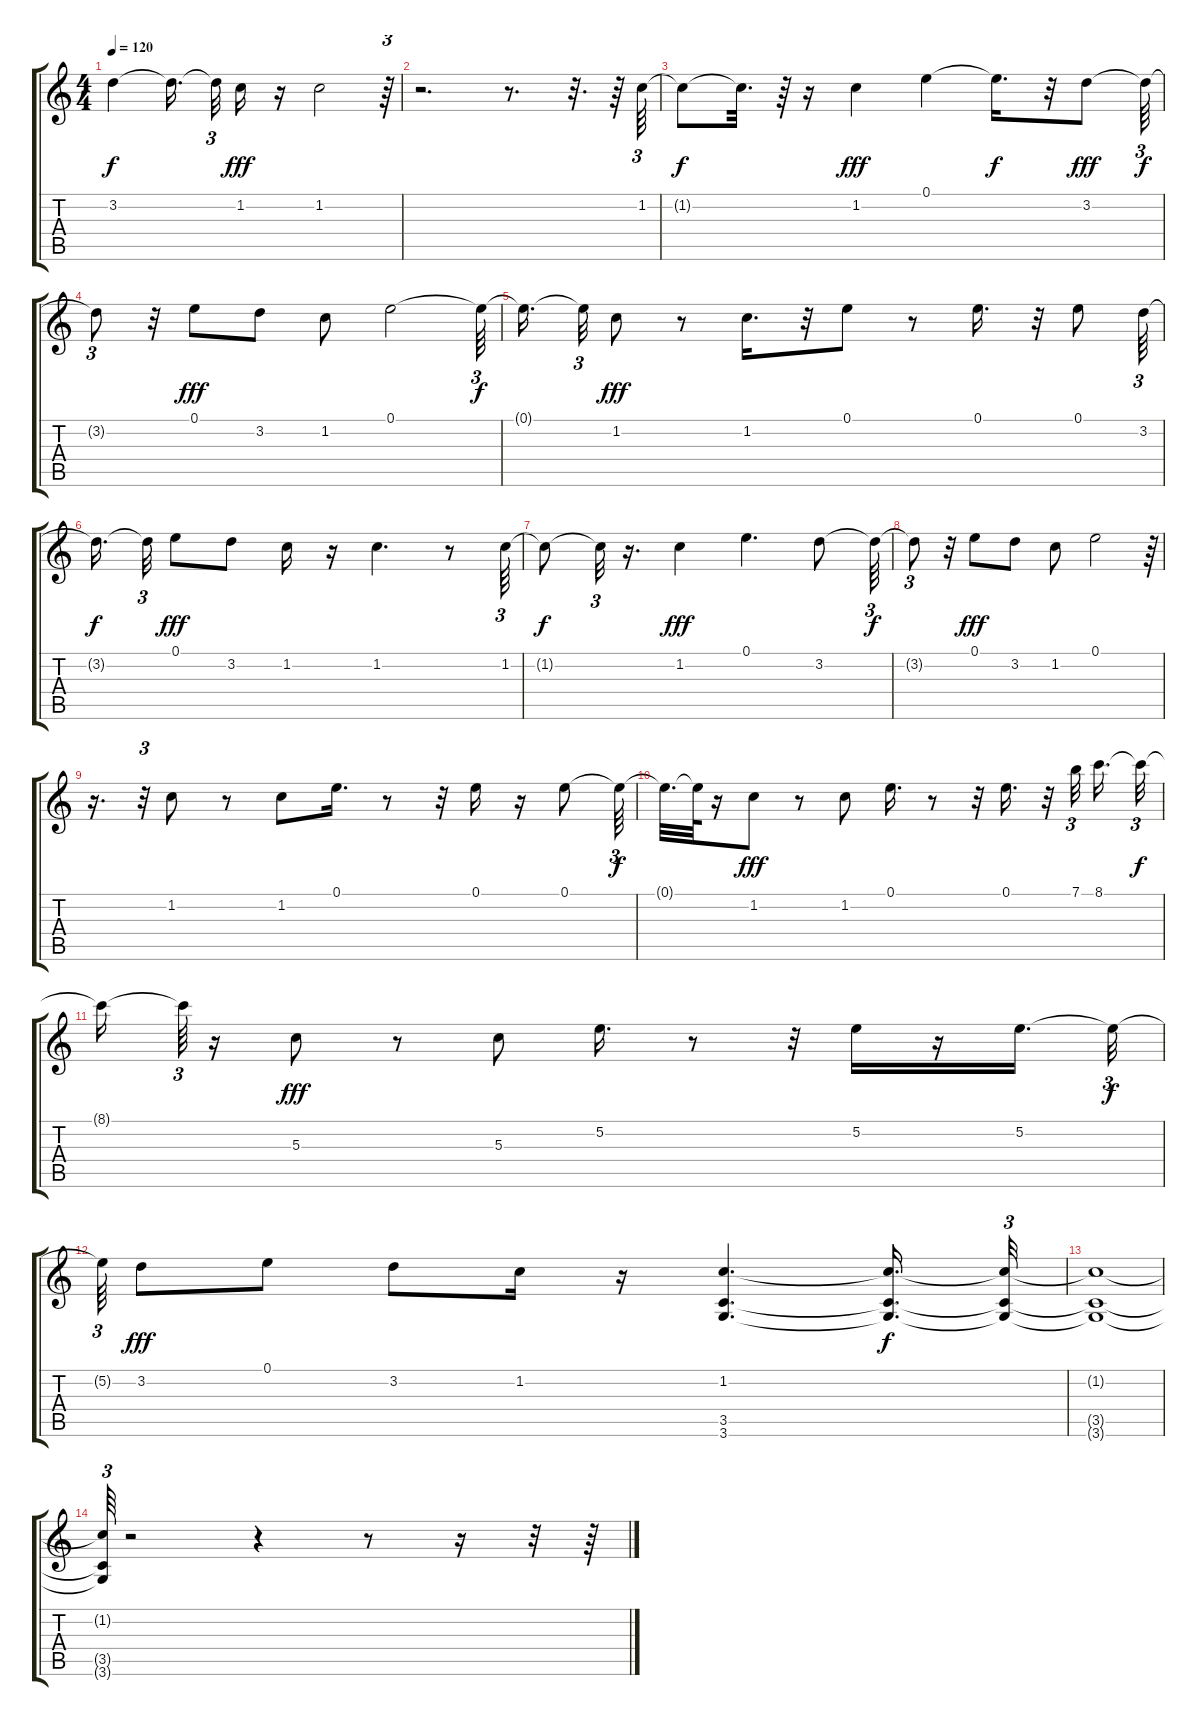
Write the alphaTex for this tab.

\track "" {instrument distortionguitar}
\staff {score tabs}
\tuning (E4 B3 G3 D3 A2 E2) {hide}
\ts (4 4)
\tempo 120
\clef g2
\ks c
3.2{t}.4{dy f} 3.2{t}.16{d beam splitsecondary} 3.2{t}.32{tu (3 2)} 1.2.16{dy fff} r.16 1.2.2 r.64{tu (3 2)} |
r.2{d} r.8{d} r.32{d} r.64 1.2.64{tu (3 2)} |
1.2{t}.8{dy f} 1.2{t}.32{d} r.64 r.16 1.2.4{dy fff} 0.1.4 0.1{t}.16{d dy f} r.32 3.2.8{dy fff} 3.2{t}.64{tu (3 2) dy f} |
3.2{t}.8{tu (3 2)} r.32 0.1.8{dy fff} 3.2.8 1.2.8 0.1.2 0.1{t}.64{tu (3 2) dy f} |
0.1{t}.16{d beam splitsecondary} 0.1{t}.32{tu (3 2)} 1.2.8{dy fff} r.8 1.2.16{d} r.32 0.1.8 r.8 0.1.16{d} r.32 0.1.8 3.2.64{tu (3 2)} |
3.2{t}.16{d dy f beam splitsecondary} 3.2{t}.32{tu (3 2)} 0.1.8{dy fff} 3.2.8 1.2.16 r.16 1.2.4{d} r.8 1.2.64{tu (3 2)} |
1.2{t}.8{dy f} 1.2{t}.32{tu (3 2)} r.16{d} 1.2.4{dy fff} 0.1.4{d} 3.2.8 3.2{t}.64{tu (3 2) dy f} |
3.2{t}.8{tu (3 2)} r.32 0.1.8{dy fff} 3.2.8 1.2.8 0.1.2 r.64{tu (3 2)} |
r.16{d} r.32{tu (3 2)} 1.2.8 r.8 1.2.8 0.1.16{d} r.8 r.32 0.1.16 r.16 0.1.8 0.1{t}.64{tu (3 2) dy f} |
0.1{t}.32{d} 0.1{t}.64 r.16 1.2.8{dy fff} r.8 1.2.8 0.1.16{d} r.8 r.32 0.1.16{d} r.32 7.1.32{tu (3 2) beam splitsecondary} 8.1.16{d} 8.1{t}.32{tu (3 2) dy f} |
8.1{t}.16 8.1{t}.64{tu (3 2)} r.16 5.3.8{dy fff} r.8 5.3.8 5.2.16{d} r.8 r.32 5.2.16 r.16 5.2.16{d} 5.2{t}.32{tu (3 2) dy f} |
5.2{t}.64{tu (3 2)} 3.2.8{dy fff} 0.1.8 3.2.8 1.2.16 r.16 (1.2 3.5 3.6).4{d} (1.2{t} 3.5{t} 3.6{t}).16{d dy f} (1.2{t} 3.5{t} 3.6{t}).32{tu (3 2)} |
(1.2{t} 3.5{t} 3.6{t}).1 |
(1.2{t} 3.5{t} 3.6{t}).64{tu (3 2)} r.2 r.4 r.8 r.16 r.32 r.64
